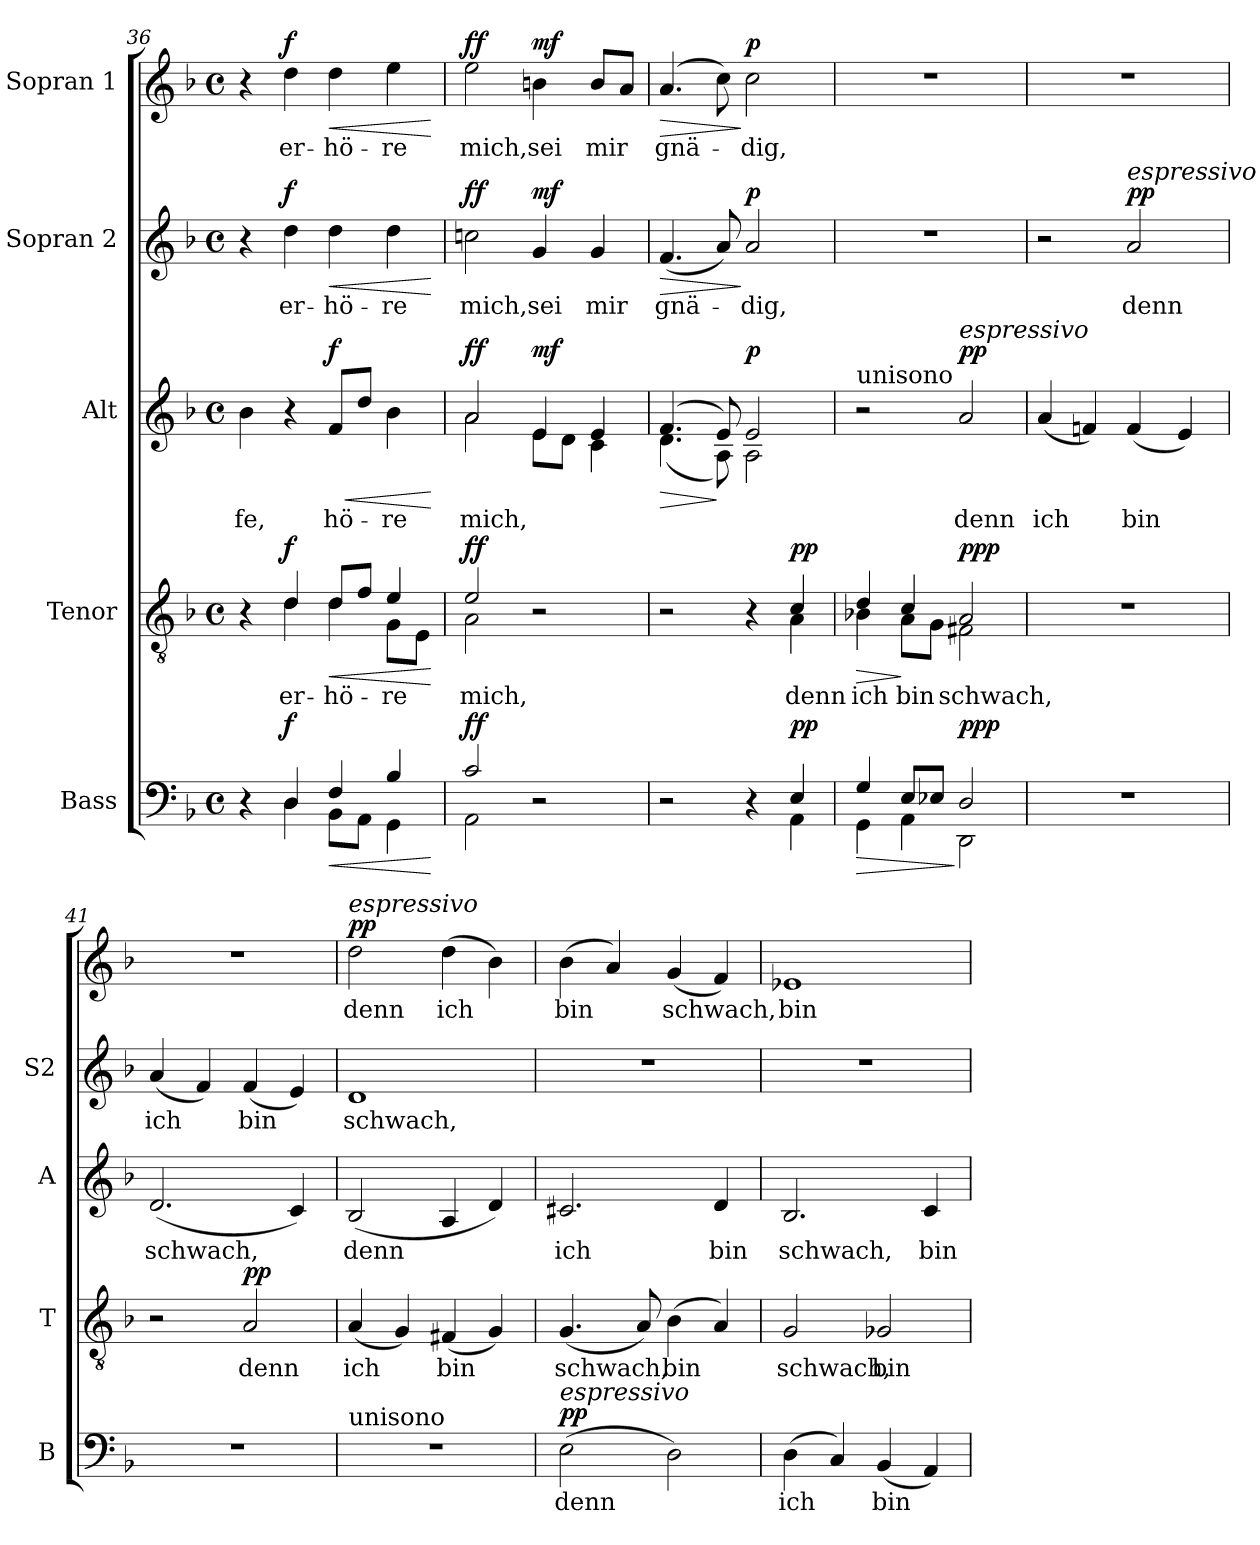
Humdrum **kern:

**kern	**text	**dynam	**kern	**text	**dynam	**kern	**text	**dynam	**kern	**text	**dynam	**kern	**text	**dynam
*part5	*part5	*part5	*part4	*part4	*part4	*part3	*part3	*part3	*part2	*part2	*part2	*part1	*part1	*part1
*staff5	*staff5	*staff5	*staff4	*staff4	*staff4	*staff3	*staff3	*staff3	*staff2	*staff2	*staff2	*staff1	*staff1	*staff1
*I"Bass	*	*	*I"Tenor	*	*	*I"Alt	*	*	*I"Sopran 2	*	*	*I"Sopran 1	*	*
*I'B	*	*	*I'T	*	*	*I'A	*	*	*I'S2	*	*	*	*	*
*clefF4	*	*	*clefGv2	*	*	*clefG2	*	*	*clefG2	*	*	*clefG2	*	*
*k[b-]	*	*	*k[b-]	*	*	*k[b-]	*	*	*k[b-]	*	*	*k[b-]	*	*
*M4/4	*	*	*M4/4	*	*	*M4/4	*	*	*M4/4	*	*	*M4/4	*	*
*met(c)	*	*	*met(c)	*	*	*met(c)	*	*	*met(c)	*	*	*met(c)	*	*
=36	=36	=36	=36	=36	=36	=36	=36	=36	=36	=36	=36	=36	=36	=36
*^	*	*	*^	*	*	*	*	*	*	*	*	*	*	*
4r	4ryy	.	.	4r	4ryy	.	.	4b-\	-fe,	.	4r	.	.	4r	.	.
!	!	!	!LO:DY:a	!	!	!	!LO:DY:a	!	!	!	!	!	!LO:DY:a	!	!	!LO:DY:a
4D/	4D\	.	f	4d/	4d\	er-	f	4r	.	.	4dd\	er-	f	4dd\	er-	f
!	!	!	!LO:HP:b	!	!	!	!LO:HP:b	!	!	!LO:HP:b	!	!	!LO:HP:b	!	!	!LO:HP:b
!	!	!	!	!	!	!	!	!	!	!LO:DY:n=1:a	!	!	!	!	!	!
4F/	8BB-\L	.	<	8d/L	4d\	-hö-	<	8f/L	hö-	< f	4dd\	-hö-	<	4dd\	-hö-	<
.	8AA\J	.	.	8f/J	.	.	.	8dd/J	.	.	.	.	.	.	.	.
4B-/	4GG\	.	.	4e/	8G\L	-re	.	4b-\	-re	.	4dd\	-re	.	4ee\	-re	.
.	.	.	.	.	8E\J	.	.	.	.	.	.	.	.	.	.	.
*v	*v	*	*	*	*	*	*	*	*	*	*	*	*	*	*	*
*	*	*	*v	*v	*	*	*	*	*	*	*	*	*	*	*
.	.	[	.	.	[	.	.	[	.	.	[	.	.	[
=37	=37	=37	=37	=37	=37	=37	=37	=37	=37	=37	=37	=37	=37	=37
*^	*	*	*^	*	*	*^	*	*	*	*	*	*	*	*
!	!	!	!LO:DY:a	!	!	!	!LO:DY:a	!	!	!	!LO:DY:a	!	!	!LO:DY:a	!	!	!LO:DY:a
2c/	2AA\	.	ff	2e/	2A\	mich,	ff	2a/	2a\	mich,	ff	2ccn\	mich,	ff	2ee\	mich,	ff
!	!	!	!	!	!	!	!	!	!	!	!LO:DY:a	!	!	!LO:DY:a	!	!	!LO:DY:a
2r	2ryy	.	.	2r	2ryy	.	.	4e/	8e\L	.	mf	4g/	sei	mf	4bn\	sei	mf
.	.	.	.	.	.	.	.	.	8d\J	.	.	.	.	.	.	.	.
.	.	.	.	.	.	.	.	4e/	4c\	.	.	4g/	mir	.	8b/L	mir	.
.	.	.	.	.	.	.	.	.	.	.	.	.	.	.	8a/J	.	.
=38	=38	=38	=38	=38	=38	=38	=38	=38	=38	=38	=38	=38	=38	=38	=38	=38	=38
!	!	!	!	!	!	!	!	!	!	!	!LO:HP:b	!	!	!LO:HP:b	!	!	!LO:HP:b
2r	2ryy	.	.	2r	2ryy	.	.	(4.f/	(4.d\	.	>	(4.f/	gnä-	>	(4.a/	gnä-	>
.	.	.	.	.	.	.	.	8e/)	8A\)	.	]	8a/)	.	.	8cc\)	.	.
!	!	!	!	!	!	!	!	!	!	!	!LO:DY:a	!	!	!LO:DY:n=1:a	!	!	!LO:DY:n=1:a
4r	4ryy	.	.	4r	4ryy	.	.	2e/	2A\	.	p	2a/	-dig,	] p	2cc\	-dig,	] p
!	!	!	!LO:DY:a	!	!	!	!LO:DY:a	!	!	!	!	!	!	!	!	!	!
4E/	4AA\	.	pp	4c/	4A\	denn	pp	.	.	.	.	.	.	.	.	.	.
*	*	*	*	*	*	*	*	*v	*v	*	*	*	*	*	*	*	*
=39	=39	=39	=39	=39	=39	=39	=39	=39	=39	=39	=39	=39	=39	=39	=39	=39
!	!	!	!	!	!	!	!	!LO:TX:a:t=unisono	!	!	!	!	!	!	!	!
!	!	!	!LO:HP:b	!	!	!	!LO:HP:b	!	!	!	!	!	!	!	!	!
4G/	4GG\	.	>	4d/	4B-X\	ich	>	2r	.	.	1r	.	.	1r	.	.
8E/L	4AA\	.	.	4c/	8A\L	bin	]	.	.	.	.	.	.	.	.	.
8E-X/J	.	.	.	.	8G\J	.	.	.	.	.	.	.	.	.	.	.
!	!	!	!	!	!	!	!	!LO:TX:a:i:t=espressivo	!	!	!	!	!	!	!	!
!	!	!	!LO:DY:n=1:a	!	!	!	!LO:DY:a	!	!	!LO:DY:a	!	!	!	!	!	!
2D/	2DD\	.	] ppp	2A/	2F#X\	schwach,	ppp	2a/	denn	pp	.	.	.	.	.	.
=40	=40	=40	=40	=40	=40	=40	=40	=40	=40	=40	=40	=40	=40	=40	=40	=40
!	!	!	!	!LO:TX:a:t=unisono	!	!	!	!	!	!	!	!	!	!	!	!
*v	*v	*	*	*	*	*	*	*	*	*	*	*	*	*	*	*
*	*	*	*v	*v	*	*	*	*	*	*	*	*	*	*	*
1r	.	.	1r	.	.	(4a/	ich	.	2r	.	.	1r	.	.
.	.	.	.	.	.	4fn/)	.	.	.	.	.	.	.	.
!	!	!	!	!	!	!	!	!	!LO:TX:a:i:t=espressivo	!	!	!	!	!
!	!	!	!	!	!	!	!	!	!	!	!LO:DY:a	!	!	!
.	.	.	.	.	.	(4f/	bin	.	2a/	denn	pp	.	.	.
.	.	.	.	.	.	4e/)	.	.	.	.	.	.	.	.
!!LO:LB:g=z
=41	=41	=41	=41	=41	=41	=41	=41	=41	=41	=41	=41	=41	=41	=41
*	*	*	*^	*	*	*	*	*	*	*	*	*	*	*
1r	.	.	2r	2ryy	.	.	(2.d/	schwach,	.	(4a/	ich	.	1r	.	.
.	.	.	.	.	.	.	.	.	.	4f/)	.	.	.	.	.
!	!	!	!	!	!	!LO:DY:a	!	!	!	!	!	!	!	!	!
.	.	.	2A/	2ryy	denn	pp	.	.	.	(4f/	bin	.	.	.	.
.	.	.	.	.	.	.	4c/)	.	.	4e/)	.	.	.	.	.
*	*	*	*v	*v	*	*	*	*	*	*	*	*	*	*	*
=42	=42	=42	=42	=42	=42	=42	=42	=42	=42	=42	=42	=42	=42	=42
!	!	!	!	!	!	!	!	!	!	!	!	!LO:TX:a:i:t=espressivo	!	!
!LO:TX:a:t=unisono	!	!	!	!	!	!	!	!	!	!	!	!	!	!
!	!	!	!	!	!	!	!	!	!	!	!	!	!	!LO:DY:a
1r	.	.	(4A/	ich	.	(>2B-/	denn	.	1d	schwach,	.	2dd\	denn	pp
.	.	.	4G/)	.	.	.	.	.	.	.	.	.	.	.
.	.	.	(4F#X/	bin	.	4A/	.	.	.	.	.	(4dd\	ich	.
.	.	.	4G/)	.	.	4d/)	.	.	.	.	.	4b-\)	.	.
=43	=43	=43	=43	=43	=43	=43	=43	=43	=43	=43	=43	=43	=43	=43
!LO:TX:a:i:t=espressivo	!	!	!	!	!	!	!	!	!	!	!	!	!	!
!	!	!LO:DY:a	!	!	!	!	!	!	!	!	!	!	!	!
(>2E\	denn	pp	(4.G/	schwach,	.	2.c#X/	ich	.	1r	.	.	(4b-\	bin	.
.	.	.	.	.	.	.	.	.	.	.	.	4a/)	.	.
.	.	.	8A/)	.	.	.	.	.	.	.	.	.	.	.
2D\)	.	.	(4B-\	bin	.	.	.	.	.	.	.	(4g/	schwach,	.
.	.	.	4A/)	.	.	4d/	bin	.	.	.	.	4f/)	.	.
=44	=44	=44	=44	=44	=44	=44	=44	=44	=44	=44	=44	=44	=44	=44
(4D\	ich	.	2G/	schwach,	.	2.B-/	schwach,	.	1r	.	.	1e-X	bin	.
4C/)	.	.	.	.	.	.	.	.	.	.	.	.	.	.
(4BB-/	bin	.	2G-X/	bin	.	.	.	.	.	.	.	.	.	.
4AA/)	.	.	.	.	.	4c/	bin	.	.	.	.	.	.	.
=	=	=	=	=	=	=	=	=	=	=	=	=	=	=
*-	*-	*-	*-	*-	*-	*-	*-	*-	*-	*-	*-	*-	*-	*-
